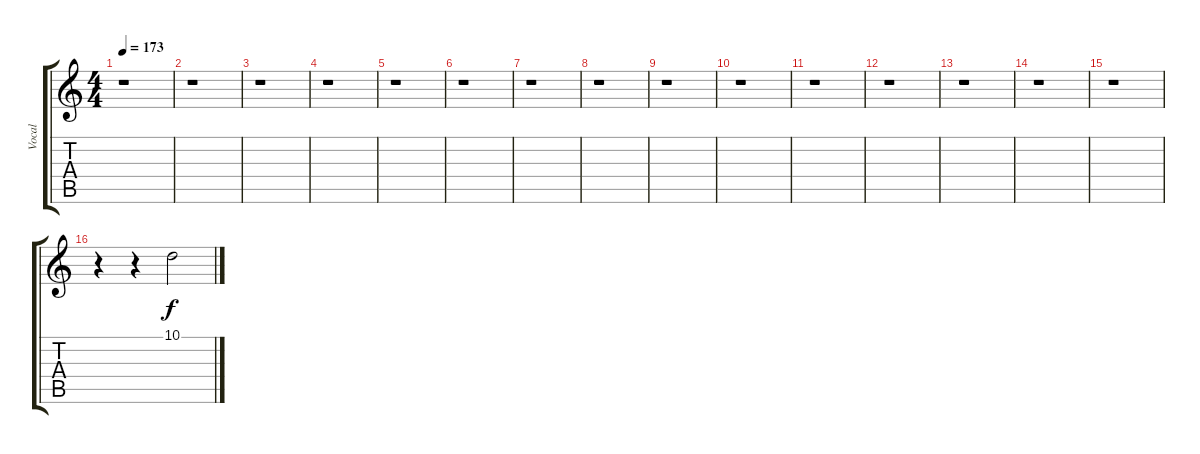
\track ("Vocal" "Vocal") {instrument synthstrings1}
\staff {score tabs}
\tuning (E4 B3 G3 D3 A2 E2) {hide}
\ts (4 4)
\tempo 173
\clef g2
\ks c
r.1{dy f} |
r.1 |
r.1 |
r.1 |
r.1 |
r.1 |
r.1 |
r.1 |
r.1 |
r.1 |
r.1 |
r.1 |
r.1 |
r.1 |
r.1 |
r.4 r.4 10.1.2
